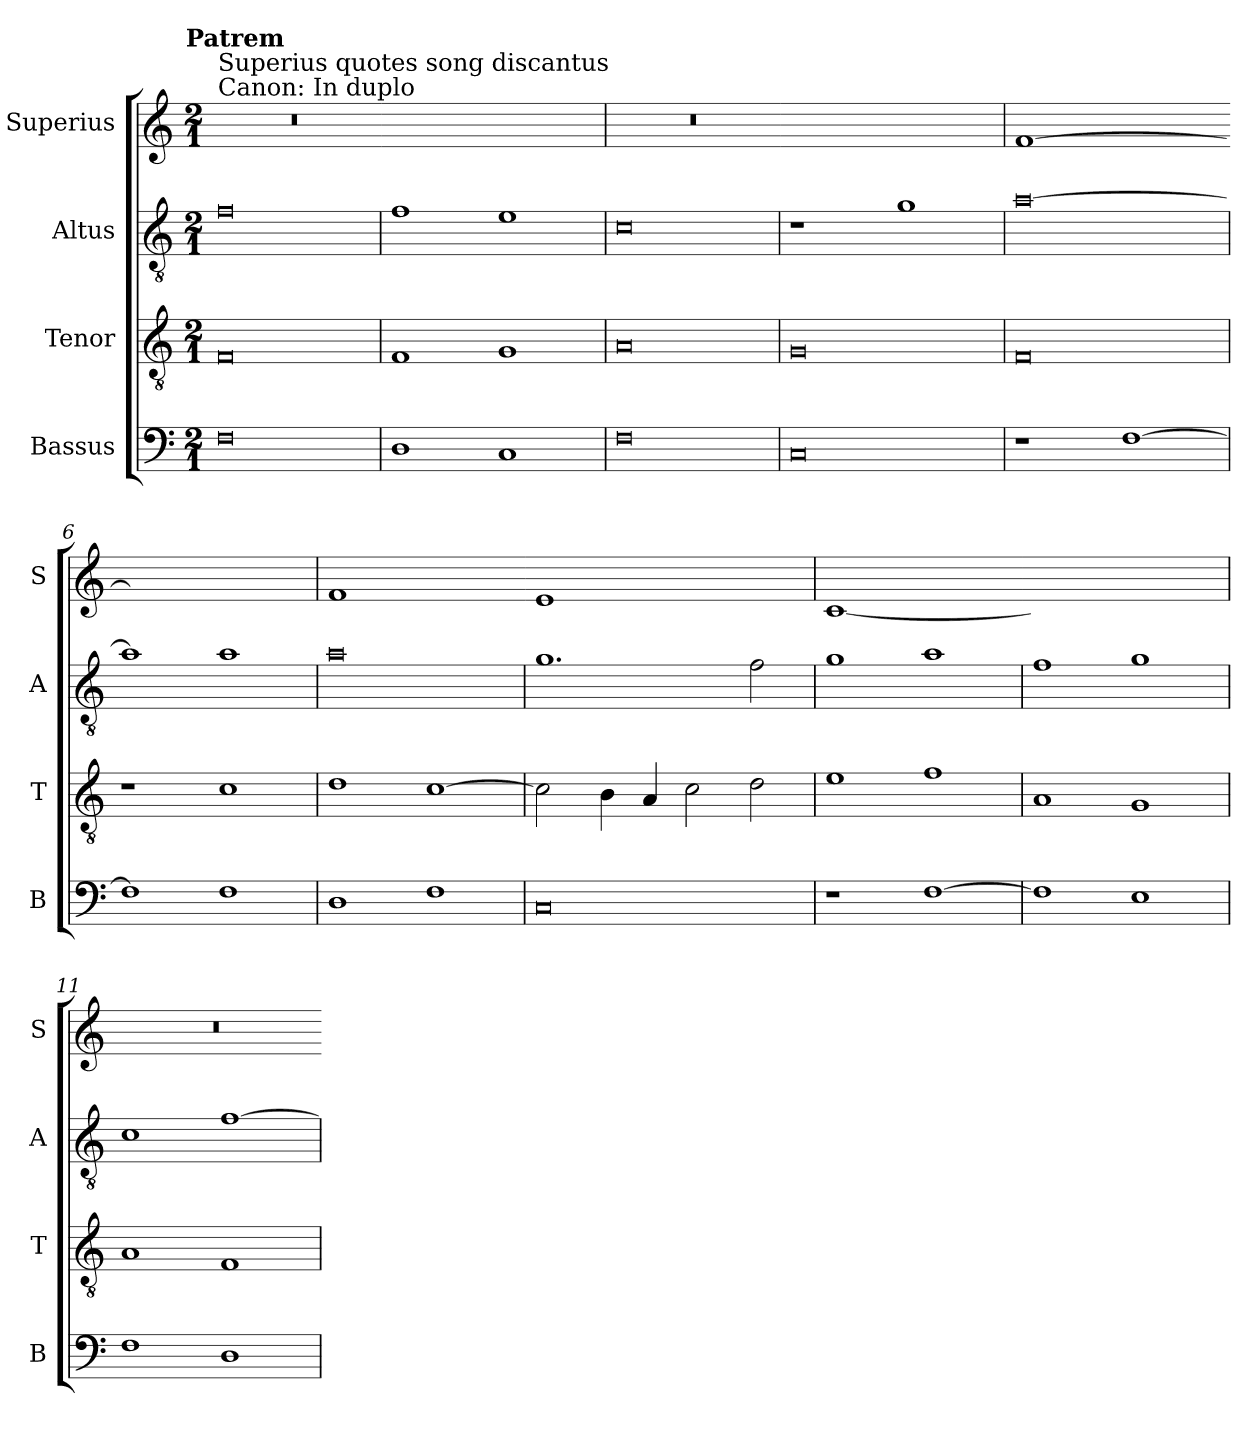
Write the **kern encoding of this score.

**kern	**kern	**kern	**kern
*part4	*part3	*part2	*part1
*staff4	*staff3	*staff2	*staff1
*I"Bassus	*I"Tenor	*I"Altus	*I"Superius
*I'B	*I'T	*I'A	*I'S
*clefF4	*clefGv2	*clefGv2	*clefG2
*k[]	*k[]	*k[]	*k[]
!!LO:TX:omd:t=Patrem
*M2/1	*M2/1	*M2/1	*M2/1
=1	=1	=1	=1
!	!	!	!LO:TX:a:t=Canon&colon; In duplo
!	!	!	!LO:TX:a:t=Superius quotes song discantus
!	!	!	!LO:N:vis=1
0F	0F	0f	0r
=2	=2	=2	=2-
!	!	!	!LO:N:vis=1
1D	1F	1f	0ryy
1C	1G	1e	.
=3	=3	=3	=3
!	!	!	!LO:N:vis=1
0F	0A	0c	0r
=4	=4	=4	=4-
!	!	!	!LO:N:vis=1
0C	0G	1r	0ryy
.	.	1g	.
=5	=5	=5	=5
!	!	!	!LO:N:vis=1
1r	0F	[0a	[0f\
[1F	.	.	.
=6	=6	=6	=6-
!	!	!	!LO:N:vis=1
1F]	1r	1a]	0f\yy]
1F	1c	1a	.
=7	=7	=7	=7
!	!	!	!LO:N:vis=1
1D	1d	0a	0f
1F	[1c	.	.
=8	=8	=8	=8-
!	!	!	!LO:N:vis=1
0C	2c\]	1.g	0e
.	4B\	.	.
.	4A/	.	.
.	2c\	.	.
.	2d\	2f\	.
=9	=9	=9	=9
!	!	!	!LO:N:vis=1
1r	1e	1g	[0c
[1F	1f	1a	.
=10	=10	=10	=10-
!	!	!	!LO:N:vis=1
1F]	1A	1f	0cyy]
1E	1G	1g	.
=11	=11	=11	=11
!	!	!	!LO:N:vis=1
1F	1A	1c	0r
1D	1F	[1f	.
=	=	=	=-
*-	*-	*-	*-
